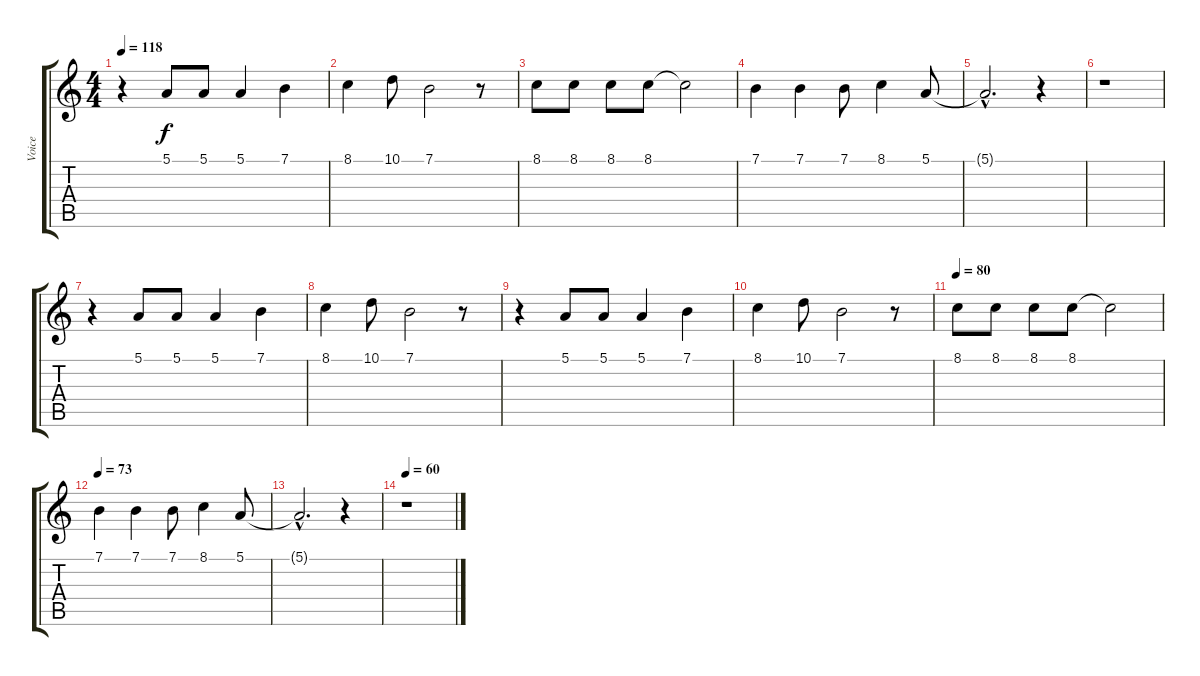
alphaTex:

\track ("Voice" "Voice") {instrument percussiveorgan}
\staff {score tabs}
\tuning (E4 B3 G3 D3 A2 E2) {hide}
\ts (4 4)
\tempo 118
\clef g2
\ks c
r.4{dy f} 5.1.8 5.1.8 5.1.4 7.1.4 |
8.1.4 10.1.8 7.1.2 r.8 |
8.1.8 8.1.8 8.1.8 8.1.8 8.1{t}.2 |
7.1.4 7.1.4 7.1.8 8.1.4 5.1.8 |
5.1{hac t}.2{d} r.4 |
r.1 |
r.4 5.1.8 5.1.8 5.1.4 7.1.4 |
8.1.4 10.1.8 7.1.2 r.8 |
r.4 5.1.8 5.1.8 5.1.4 7.1.4 |
8.1.4 10.1.8 7.1.2 r.8 |
\tempo 80
8.1.8 8.1.8 8.1.8 8.1.8 8.1{t}.2 |
\tempo 73
7.1.4 7.1.4 7.1.8 8.1.4 5.1.8 |
5.1{hac t}.2{d} r.4 |
\tempo 60
r.1
